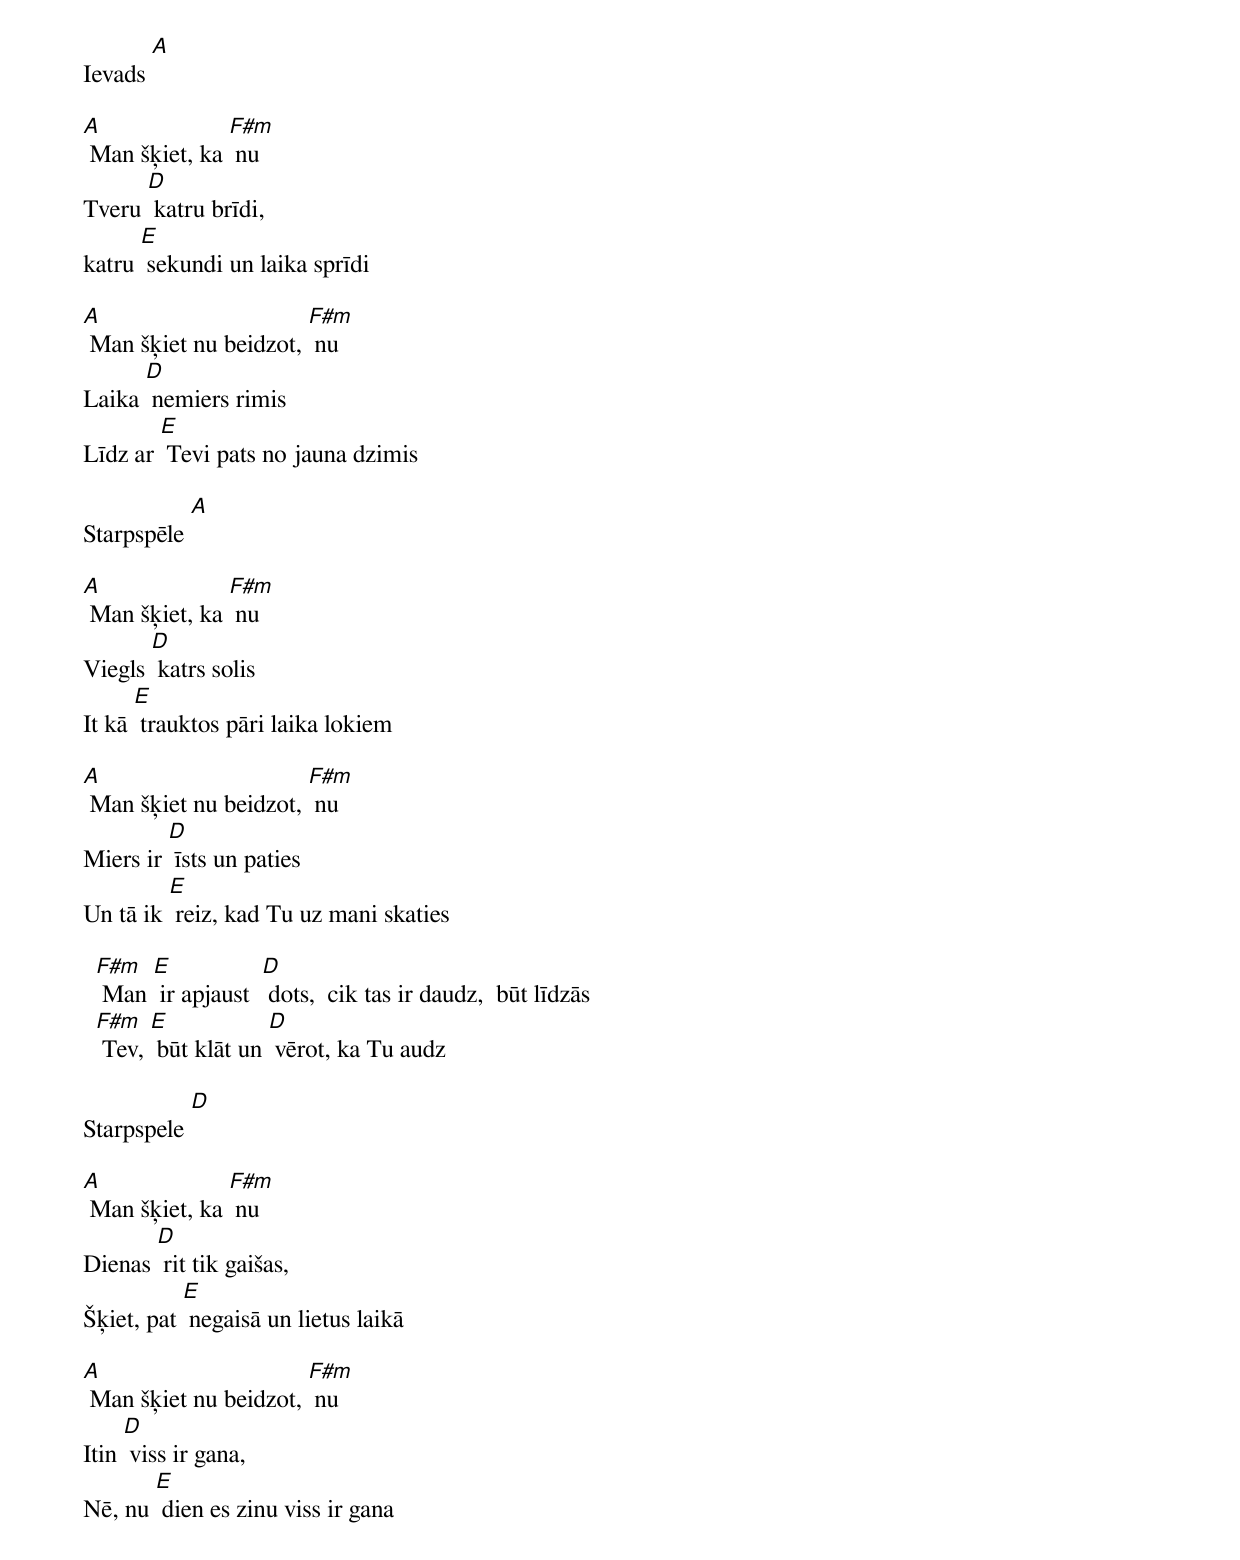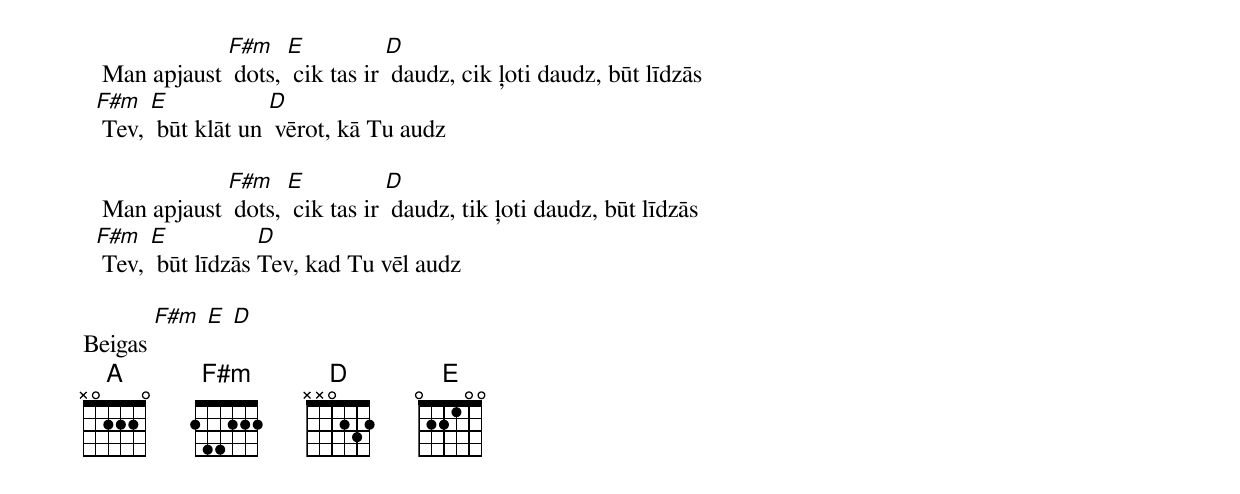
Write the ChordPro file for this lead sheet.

Ievads [A]

[A] Man šķiet, ka [F#m] nu
Tveru [D] katru brīdi,
katru [E] sekundi un laika sprīdi

[A] Man šķiet nu beidzot, [F#m] nu
Laika [D] nemiers rimis
Līdz ar [E] Tevi pats no jauna dzimis

Starpspēle [A]

[A] Man šķiet, ka [F#m] nu
Viegls [D] katrs solis
It kā [E] trauktos pāri laika lokiem

[A] Man šķiet nu beidzot, [F#m] nu
Miers ir [D] īsts un paties
Un tā ik [E] reiz, kad Tu uz mani skaties

  [F#m] Man [E] ir apjaust  [D] dots,  cik tas ir daudz,  būt līdzās
  [F#m] Tev, [E] būt klāt un [D] vērot, ka Tu audz

Starpspele [D]

[A] Man šķiet, ka [F#m] nu
Dienas [D] rit tik gaišas,
Šķiet, pat [E] negaisā un lietus laikā

[A] Man šķiet nu beidzot, [F#m] nu
Itin [D] viss ir gana,
Nē, nu [E] dien es zinu viss ir gana

   Man apjaust [F#m] dots, [E] cik tas ir [D] daudz, cik ļoti daudz, būt līdzās
  [F#m] Tev, [E] būt klāt un [D] vērot, kā Tu audz

   Man apjaust [F#m] dots, [E] cik tas ir [D] daudz, tik ļoti daudz, būt līdzās
  [F#m] Tev, [E] būt līdzās [D]Tev, kad Tu vēl audz

Beigas [F#m] [E] [D]
